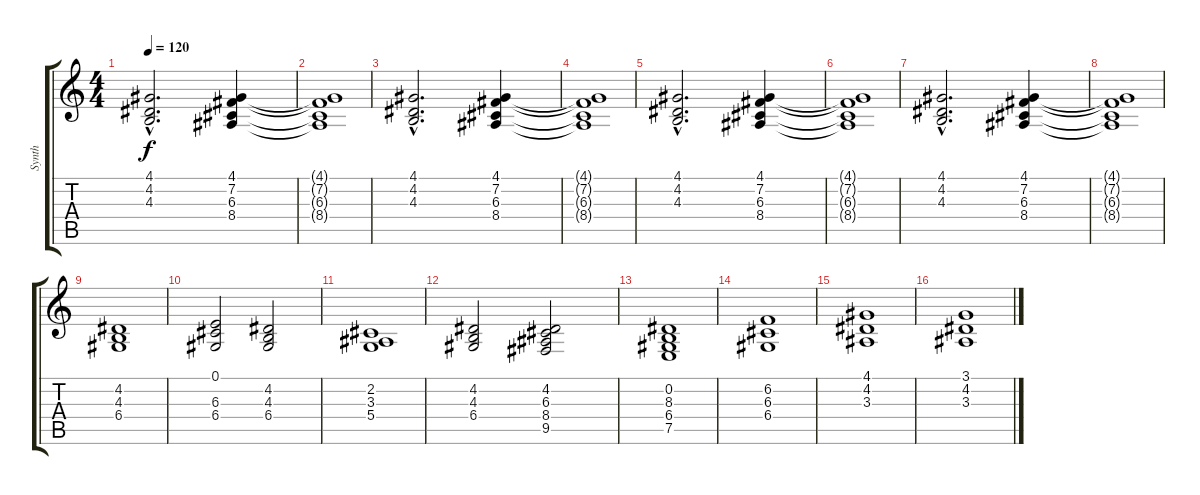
\track ("Synth" "Synth") {instrument synthvoice}
\staff {score tabs}
\tuning (E4 B3 G3 D3 A2 E2) {hide}
\ts (4 4)
\tempo 120
\clef g2
\ks c
(4.1{hac} 4.2{hac} 4.3{hac}).2{d dy f instrument synthvoice} (4.1 7.2 6.3 8.4).4 |
(4.1{t} 7.2{t} 6.3{t} 8.4{t}).1 |
(4.1{hac} 4.2{hac} 4.3{hac}).2{d} (4.1 7.2 6.3 8.4).4 |
(4.1{t} 7.2{t} 6.3{t} 8.4{t}).1 |
(4.1{hac} 4.2{hac} 4.3{hac}).2{d} (4.1 7.2 6.3 8.4).4 |
(4.1{t} 7.2{t} 6.3{t} 8.4{t}).1 |
(4.1{hac} 4.2{hac} 4.3{hac}).2{d} (4.1 7.2 6.3 8.4).4 |
(4.1{t} 7.2{t} 6.3{t} 8.4{t}).1 |
(4.2 4.3 6.4).1 |
(0.1 6.3 6.4).2 (4.2 4.3 6.4).2 |
(2.2 3.3 5.4).1 |
(4.2 4.3 6.4).2 (4.2 6.3 8.4 9.5).2 |
(0.2 8.3 6.4 7.5).1 |
(6.2 6.3 6.4).1 |
(4.1 4.2 3.3).1 |
(3.1 4.2 3.3).1
